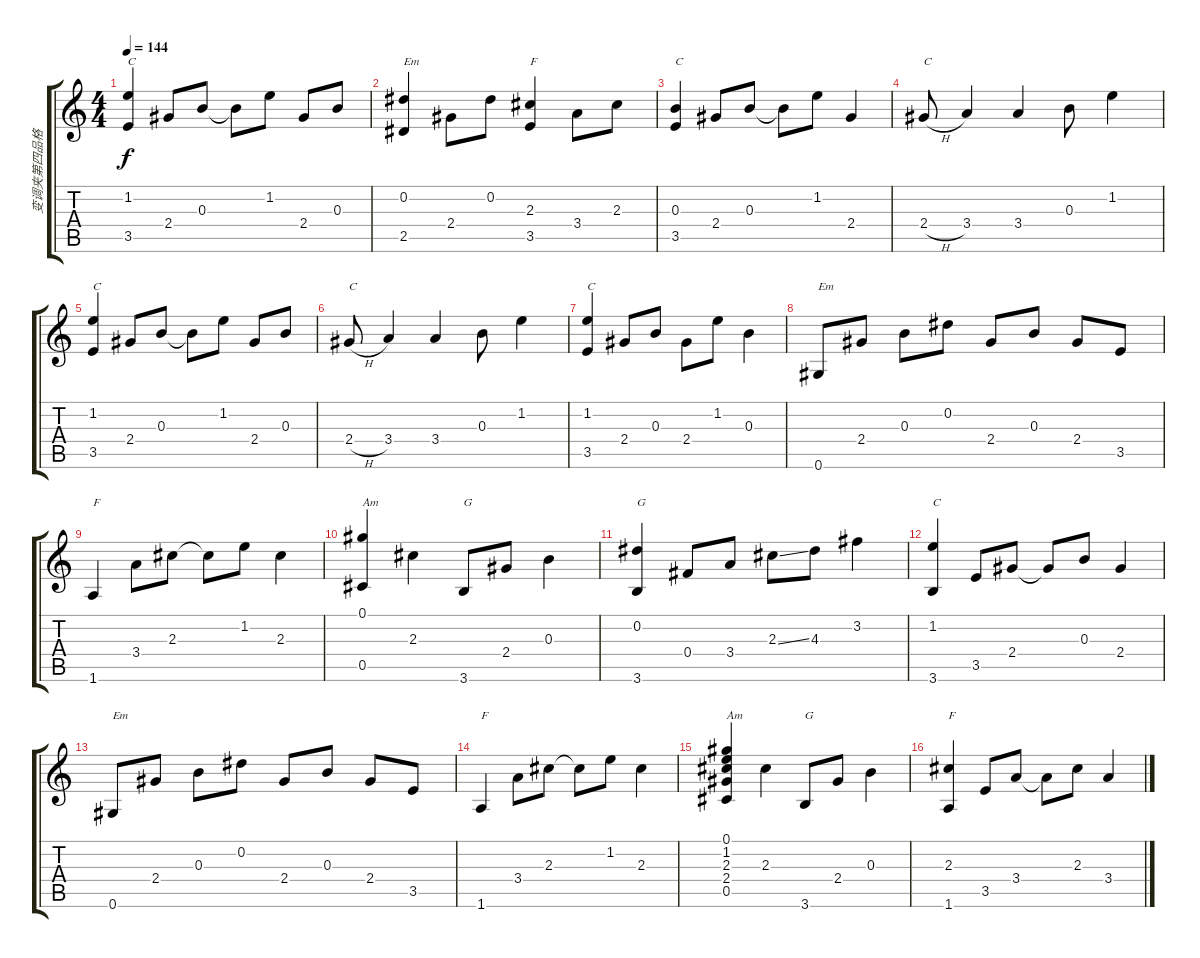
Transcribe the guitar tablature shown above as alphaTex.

\track ("变调夹第四品格" "变调夹第四品格") {instrument acousticguitarnylon}
\staff {score tabs}
\tuning (Ab4 Eb4 B3 Gb3 Db3 Ab2) {hide}
\ts (4 4)
\tempo 144
\clef g2
\ks c
(1.2 3.5).4{txt "C" dy f instrument acousticguitarnylon} 2.4.8 0.3.8 0.3{t}.8 1.2.8 2.4.8 0.3.8 |
(0.2 2.5).4{txt "Em"} 2.4.8 0.2.8 (2.3 3.5).4{txt "F"} 3.4.8 2.3.8 |
(0.3 3.5).4{txt "C"} 2.4.8 0.3.8 0.3{t}.8 1.2.8 2.4.4 |
2.4{h}.8{txt "C"} 3.4.4 3.4.4 0.3.8 1.2.4 |
(1.2 3.5).4{txt "C"} 2.4.8 0.3.8 0.3{t}.8 1.2.8 2.4.8 0.3.8 |
2.4{h}.8{txt "C"} 3.4.4 3.4.4 0.3.8 1.2.4 |
(1.2 3.5).4{txt "C"} 2.4.8 0.3.8 2.4.8 1.2.8 0.3.4 |
0.6.8{txt "Em"} 2.4.8 0.3.8 0.2.8 2.4.8 0.3.8 2.4.8 3.5.8 |
1.6.4{txt "F"} 3.4.8 2.3.8 2.3{t}.8 1.2.8 2.3.4 |
(0.1 0.5).4{txt "Am"} 2.3.4 3.6.8{txt "G"} 2.4.8 0.3.4 |
(0.2 3.6).4{txt "G"} 0.4.8 3.4.8 2.3{ss}.8 4.3.8 3.2.4 |
(1.2 3.6).4{txt "C"} 3.5.8 2.4.8 2.4{t}.8 0.3.8 2.4.4 |
0.6.8{txt "Em"} 2.4.8 0.3.8 0.2.8 2.4.8 0.3.8 2.4.8 3.5.8 |
1.6.4{txt "F"} 3.4.8 2.3.8 2.3{t}.8 1.2.8 2.3.4 |
(0.1 1.2 2.3 2.4 0.5).4{txt "Am"} 2.3.4 3.6.8{txt "G"} 2.4.8 0.3.4 |
(2.3 1.6).4{txt "F"} 3.5.8 3.4.8 3.4{t}.8 2.3.8 3.4.4
